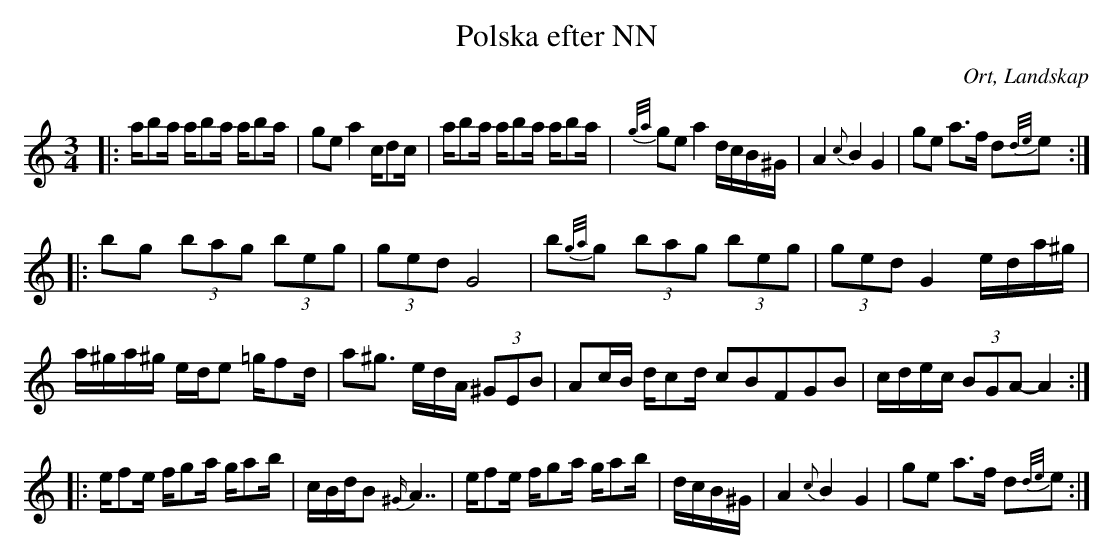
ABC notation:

X:1
T:Polska efter NN
O:Ort, Landskap
M:3/4
L:1/8
K:C
|: a/ba/ a/ba/ a/ba/|ge a2 c/dc/| a/ba/ a/ba/ a/ba/ | {g/a/}ge a2 d/c/B/^G/| A2 {c}B2 G2 | ge a>f d{d/e/}e:|
|:bg (3bag (3beg| (3ged G4 |b{g/a/}g (3bag (3beg| (3ged G2 e/d/a/^g/| a/^g/a/^g/ e/d/e =g/fd/ |a^g3/2 /e/d/A/ (3^GEB| Ac/B/ d/cd/ c2/5B2/5F2/5G2/5B2/5|  c/d/e/c/ (3BGA-A2 :|
|:e/fe/ f/ga/ g/ab/ | c/B/d/B {^G/}A7/2|e/fe/ f/ga/ g/ab/ |d/c/B/^G/| A2 {c}B2 G2 | ge a>f d{d/e/}e:|
